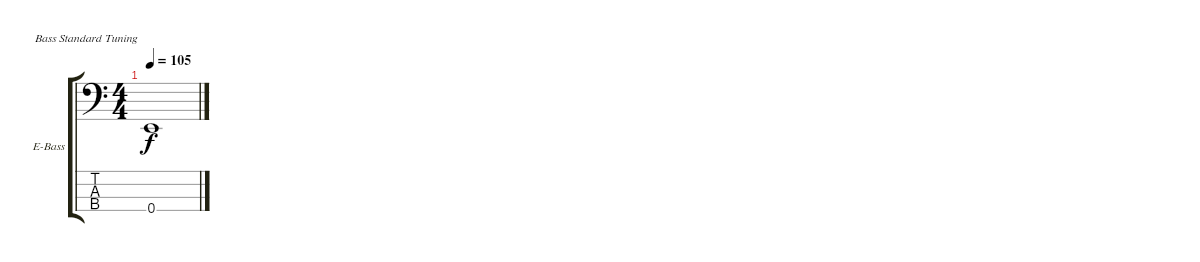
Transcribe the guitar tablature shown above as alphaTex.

\defaultSystemsLayout 4
\bracketExtendMode groupsimilarinstruments
\firstSystemTrackNameOrientation horizontal
\otherSystemsTrackNameOrientation horizontal
\track ("Electric Bass" "E-Bass") {instrument electricbassfinger}
\staff {score tabs}
\tuning (G2 D2 A1 E1)
\ts (4 4)
\tempo 105
\clef f4
\scale
0.333333
\ks c
0.4.1{dy f}
